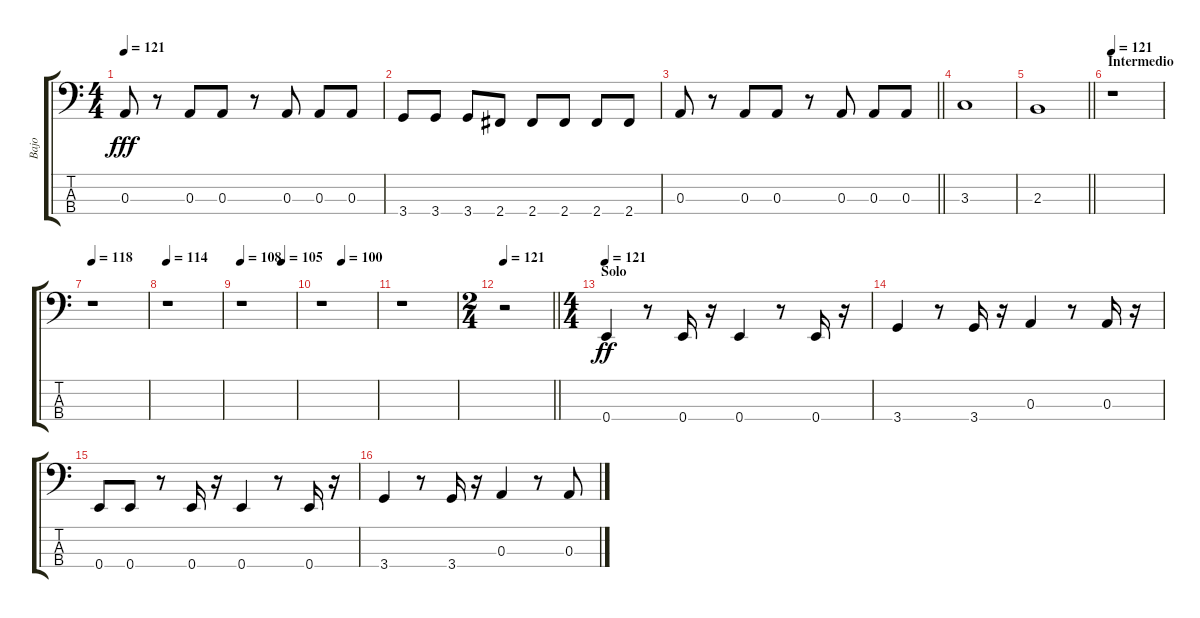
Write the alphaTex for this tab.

\track ("Bajo" "Bajo") {instrument electricbasspick}
\staff {score tabs}
\tuning (G2 D2 A1 E1) {hide}
\ts (4 4)
\tempo 121
\clef f4
\ks c
0.3.8{dy fff} r.8 0.3.8 0.3.8 r.8 0.3.8 0.3.8 0.3.8 |
3.4.8 3.4.8 3.4.8 2.4.8 2.4.8 2.4.8 2.4.8 2.4.8 |
\barLineRight lightlight
0.3.8 r.8 0.3.8 0.3.8 r.8 0.3.8 0.3.8 0.3.8 |
3.3.1 |
\barLineRight lightlight
2.3.1 |
\section ("" "Intermedio")
\tempo 121
r.1 |
\tempo 118
r.1 |
\tempo 114
r.1 |
\tempo 108
\tempo (105 0.75)
r.1 |
\tempo (100 0.375)
r.1 |
r.1 |
\ts (2 4)
\tempo 121
\barLineRight lightlight
r.2 |
\ts (4 4)
\section ("" "Solo")
\tempo 121
0.4.4{dy ff} r.8 0.4.16 r.16 0.4.4 r.8 0.4.16 r.16 |
3.4.4 r.8 3.4.16 r.16 0.3.4 r.8 0.3.16 r.16 |
0.4.8 0.4.8 r.8 0.4.16 r.16 0.4.4 r.8 0.4.16 r.16 |
3.4.4 r.8 3.4.16 r.16 0.3.4 r.8 0.3.8
